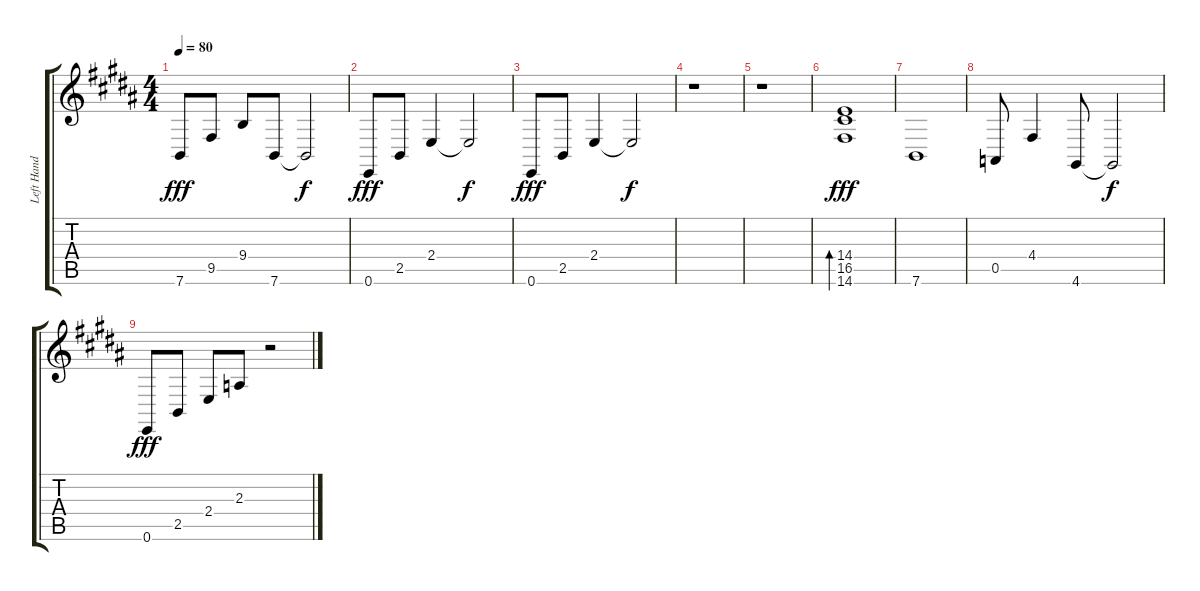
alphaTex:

\track ("Left Hand" "Left Hand") {instrument acousticgrandpiano}
\staff {score tabs}
\tuning (E4 B3 G3 D3 A2 E2) {hide}
\ts (4 4)
\tempo 80
\clef g2
\ks b
7.6.8{dy fff} 9.5.8 9.4.8 7.6.8 7.6{t}.2{dy f} |
0.6.8{dy fff} 2.5.8 2.4.4 2.4{t}.2{dy f} |
0.6.8{dy fff} 2.5.8 2.4.4 2.4{t}.2{dy f} |
r.1 |
r.1 |
(14.4 16.5 14.6).1{bd 120 dy fff} |
7.6.1 |
0.5.8 4.4.4 4.6.8 4.6{t}.2{dy f} |
0.6.8{dy fff} 2.5.8 2.4.8 2.3.8 r.2
